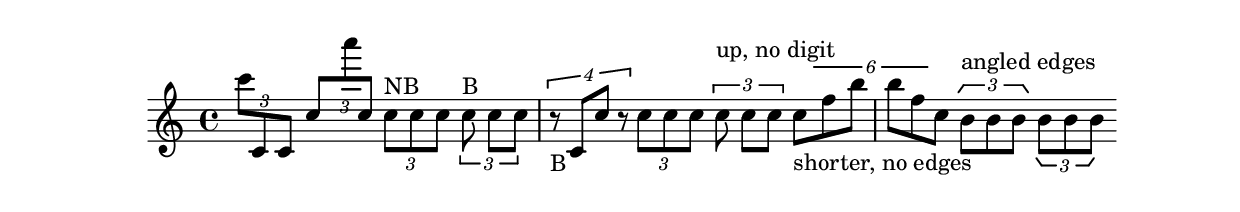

\header {
texidoc = "Tuplet bracket formatting supports numerous options:
NB should have no bracket, B should have bracket.
"
}
 

\version "1.9.4"


\score { 
    \context Voice \notes\relative c'' {

 	\times 2/3 { c'8 c,, c }
 	\times 2/3 { c'8 c'' c,, }

	
 	\times 2/3 {  c8[^"NB" c c]  }
	
 	\times 2/3 { c8^"B"  c[ c]  }
 	\times 2/4 { r8_"B"  c,[ c'] r8 }
	
 	\property Voice.TupletBracket \override #'bracket-visibility = #'if-no-beam  
 	\times 2/3 {  c8[ c c]  }
	
	\property Voice.TupletBracket \override #'direction = #1
 	\property Voice.TupletBracket \override #'number-visibility = ##f
 	\times 2/3 { c8^""^""^"up, no digit"  c[ c]  }
 	\property Voice.TupletBracket \revert #'number-visibility

	\property Voice.TupletBracket \override #'bracket-visibility = ##t
	\property Voice.TupletBracket \override #'edge-height = #'(0.0 . 0.0)
	\property Voice.TupletBracket \override #'shorten-pair = #'(2.0 . 2.0)
	\times 4/6 { c_"shorter, no edges" f b  b f c}	
	\property Voice.TupletBracket \revert #'edge-height
	\property Voice.TupletBracket \revert #'shorten-pair
    	\property Voice.TupletBracket \override #'bracket-flare = #'(0.5 . 0.5)
	\times 2/3 { b^""^""^"angled edges" b b }
 	\property Voice.TupletBracket \revert #'direction
	\times 2/3 { b b b }

    }
}

